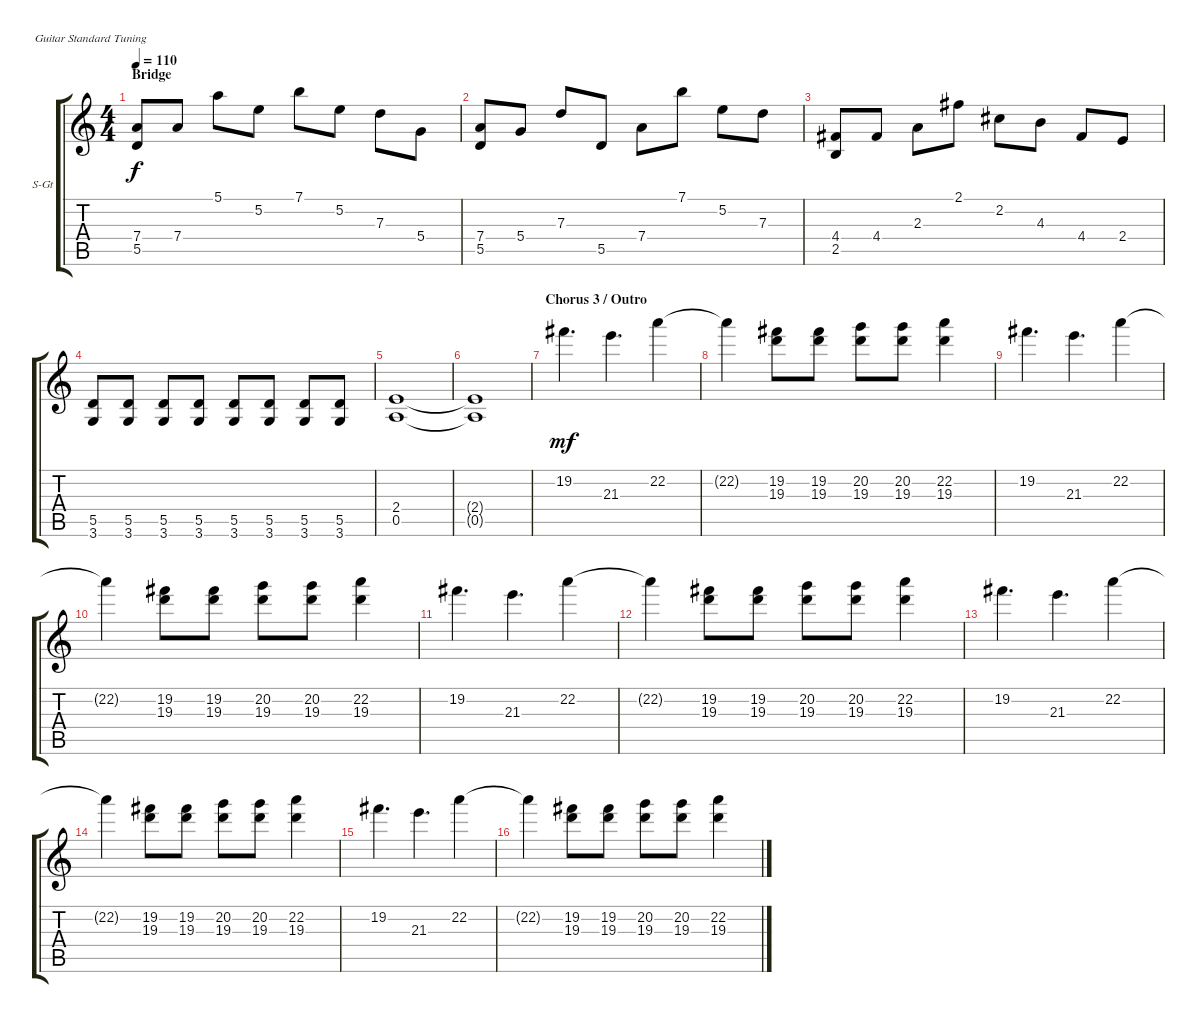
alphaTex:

\bracketExtendMode groupsimilarinstruments
\firstSystemTrackNameOrientation horizontal
\otherSystemsTrackNameOrientation horizontal
\track ("Keyboards" "S-Gt") {instrument acousticguitarsteel}
\staff {score tabs}
\tuning (E4 B3 G3 D3 A2 E2)
\ts (4 4)
\section ("" "Bridge")
\tempo 110
\clef g2
\scale
0.333333
\ks c
(7.4 5.5).8{dy f} 7.4.8 5.1.8 5.2.8 7.1.8 5.2.8 7.3.8 5.4.8 |
\scale
0.333333 (7.4 5.5).8 5.4.8 7.3.8 5.5.8 7.4.8 7.1.8 5.2.8 7.3.8 |
\scale
0.333333 (4.4 2.5).8 4.4.8 2.3.8 2.1.8 2.2.8 4.3.8 4.4.8 2.4.8 |
\scale
0.333333 (5.5 3.6).8 (5.5 3.6).8 (5.5 3.6).8 (5.5 3.6).8 (5.5 3.6).8 (5.5 3.6).8 (5.5 3.6).8 (5.5 3.6).8 |
\scale
0.333333 (2.4 0.5).1 |
\scale
0.333333 (2.4{t} 0.5{t}).1 |
\section ("" "Chorus 3 / Outro")
\scale
0.333333 19.2.4{d dy mf} 21.3.4{d} 22.2.4 |
\scale
0.333333 22.2{t}.4 (19.3 19.2).8 (19.3 19.2).8 (19.3 20.2).8 (19.3 20.2).8 (22.2 19.3).4 |
\scale
0.333333 19.2.4{d} 21.3.4{d} 22.2.4 |
\scale
0.333333 22.2{t}.4 (19.3 19.2).8 (19.3 19.2).8 (19.3 20.2).8 (19.3 20.2).8 (22.2 19.3).4 |
\scale
0.333333 19.2.4{d} 21.3.4{d} 22.2.4 |
\scale
0.333333 22.2{t}.4 (19.3 19.2).8 (19.3 19.2).8 (19.3 20.2).8 (19.3 20.2).8 (22.2 19.3).4 |
\scale
0.333333 19.2.4{d} 21.3.4{d} 22.2.4 |
\scale
0.333333 22.2{t}.4 (19.3 19.2).8 (19.3 19.2).8 (19.3 20.2).8 (19.3 20.2).8 (22.2 19.3).4 |
\scale
0.333333 19.2.4{d} 21.3.4{d} 22.2.4 |
\scale
0.333333 22.2{t}.4 (19.3 19.2).8 (19.3 19.2).8 (19.3 20.2).8 (19.3 20.2).8 (22.2 19.3).4
